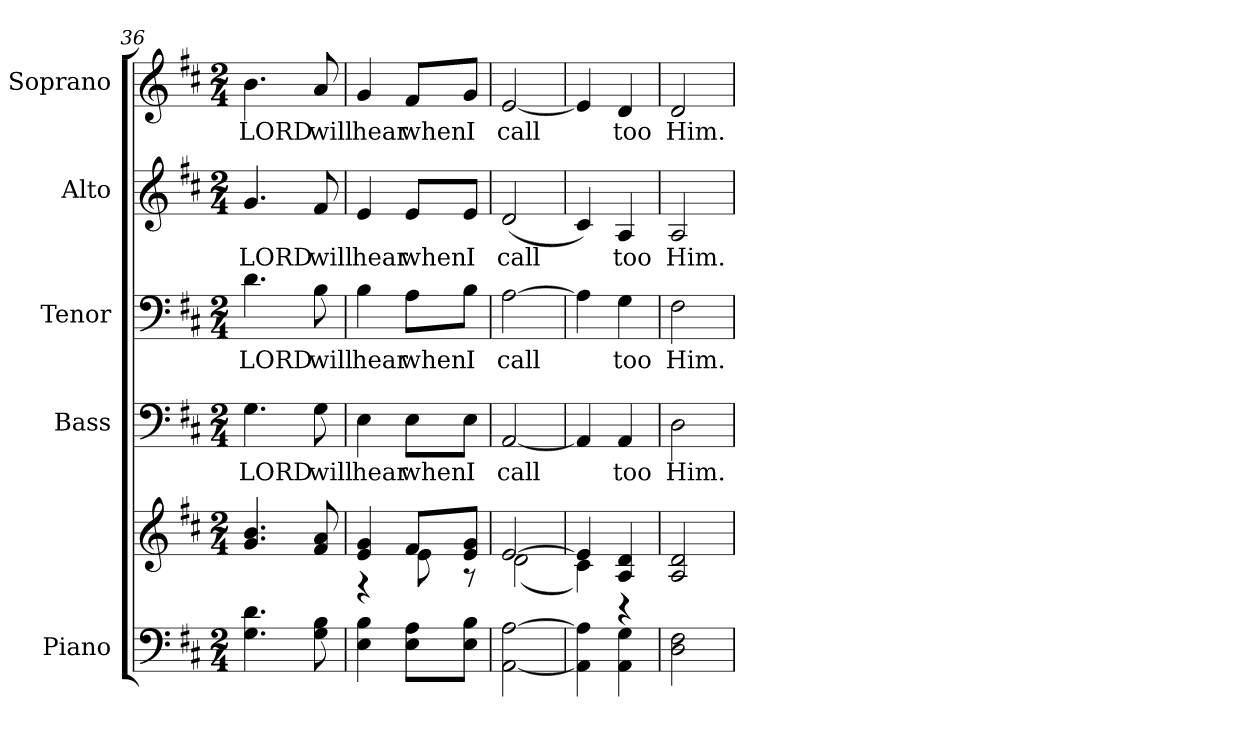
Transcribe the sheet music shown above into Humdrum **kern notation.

**kern	**kern	**kern	**text	**kern	**text	**kern	**text	**kern	**text
*part5	*part5	*part4	*part4	*part3	*part3	*part2	*part2	*part1	*part1
*staff6	*staff5	*staff4	*staff4	*staff3	*staff3	*staff2	*staff2	*staff1	*staff1
*I"Piano	*	*I"Bass	*	*I"Tenor	*	*I"Alto	*	*I"Soprano	*
*I'Pno.	*	*I'B.	*	*	*	*I'A.	*	*I'S.	*
*clefF4	*clefG2	*clefF4	*	*clefF4	*	*clefG2	*	*clefG2	*
*k[f#c#]	*k[f#c#]	*k[f#c#]	*	*k[f#c#]	*	*k[f#c#]	*	*k[f#c#]	*
*D:	*D:	*D:	*	*D:	*	*D:	*	*D:	*
*M2/4	*M2/4	*M2/4	*	*M2/4	*	*M2/4	*	*M2/4	*
=36	=36	=36	=36	=36	=36	=36	=36	=36	=36
!	!	!	!LO:LY:b:color=#000000	!	!	!	!	!	!
!	!	!	!	!	!LO:LY:b:color=#000000	!	!	!	!
!	!	!	!	!	!	!	!LO:LY:b:color=#000000	!	!
!	!	!	!	!	!	!	!	!	!LO:LY:b:color=#000000
4.Gi\ 4.di	4.gi/ 4.bi	4.Gi\	LORD	4.di\	LORD	4.gi/	LORD	4.bi\	LORD
!	!	!	!LO:LY:b:color=#000000	!	!	!	!	!	!
!	!	!	!	!	!LO:LY:b:color=#000000	!	!	!	!
!	!	!	!	!	!	!	!LO:LY:b:color=#000000	!	!
!	!	!	!	!	!	!	!	!	!LO:LY:b:color=#000000
8Gi\ 8Bi	8f#i/ 8ai	8Gi\	will	8Bi\	will	8f#i/	will	8ai/	will
=37	=37	=37	=37	=37	=37	=37	=37	=37	=37
*	*^	*	*	*	*	*	*	*	*
!	!	!	!	!LO:LY:b:color=#000000	!	!	!	!	!	!
!	!	!	!	!	!	!LO:LY:b:color=#000000	!	!	!	!
!	!	!	!	!	!	!	!	!LO:LY:b:color=#000000	!	!
!	!	!	!	!	!	!	!	!	!	!LO:LY:b:color=#000000
4Ei\ 4Bi	4ei/ 4gi	4r	4Ei\	hear	4Bi\	hear	4ei/	hear	4gi/	hear
!	!	!	!	!LO:LY:b:color=#000000	!	!	!	!	!	!
!	!	!	!	!	!	!LO:LY:b:color=#000000	!	!	!	!
!	!	!	!	!	!	!	!	!LO:LY:b:color=#000000	!	!
!	!	!	!	!	!	!	!	!	!	!LO:LY:b:color=#000000
8Ei\ 8Ai\L	8f#i/L	8ei\	8Ei\L	when	8Ai\L	when	8ei/L	when	8f#i/L	when
!	!	!	!	!LO:LY:b:color=#000000	!	!	!	!	!	!
!	!	!	!	!	!	!LO:LY:b:color=#000000	!	!	!	!
!	!	!	!	!	!	!	!	!LO:LY:b:color=#000000	!	!
!	!	!	!	!	!	!	!	!	!	!LO:LY:b:color=#000000
8Ei\ 8Bi\J	8ei/ 8gi/J	8r	8Ei\J	I	8Bi\J	I	8ei/J	I	8gi/J	I
=38	=38	=38	=38	=38	=38	=38	=38	=38	=38	=38
!	!	!	!	!LO:LY:b:color=#000000	!	!	!	!	!	!
!	!	!	!	!	!	!LO:LY:b:color=#000000	!	!	!	!
!	!	!	!	!	!	!	!	!LO:LY:b:color=#000000	!	!
!	!	!	!	!	!	!	!	!	!	!LO:LY:b:color=#000000
[<2AAi\ [>2Ai	[>2ei/	(2di\	[<2AAi/	call	[>2Ai\	call	(2di/	call	[<2ei/	call
=39	=39	=39	=39	=39	=39	=39	=39	=39	=39	=39
4AAi\] 4Ai]	4ei/]	4c#i\)	4AAi/]	.	4Ai\]	.	4c#i/)	.	4ei/]	.
!	!	!	!	!LO:LY:b:color=#000000	!	!	!	!	!	!
!	!	!	!	!	!	!LO:LY:b:color=#000000	!	!	!	!
!	!	!	!	!	!	!	!	!LO:LY:b:color=#000000	!	!
!	!	!	!	!	!	!	!	!	!	!LO:LY:b:color=#000000
4AAi\ 4Gi	4Ai/ 4di	4r	4AAi/	too	4Gi\	too	4Ai/	too	4di/	too
*	*v	*v	*	*	*	*	*	*	*	*
=40	=40	=40	=40	=40	=40	=40	=40	=40	=40
*	*^	*	*	*	*	*	*	*	*
!	!	!	!	!LO:LY:b:color=#000000	!	!	!	!	!	!
*	*v	*v	*	*	*	*	*	*	*	*
*	*^	*	*	*	*	*	*	*	*
!	!	!	!	!	!	!LO:LY:b:color=#000000	!	!	!	!
*	*v	*v	*	*	*	*	*	*	*	*
*	*^	*	*	*	*	*	*	*	*
!	!	!	!	!	!	!	!	!LO:LY:b:color=#000000	!	!
*	*v	*v	*	*	*	*	*	*	*	*
*	*^	*	*	*	*	*	*	*	*
!	!	!	!	!	!	!	!	!	!	!LO:LY:b:color=#000000
*	*v	*v	*	*	*	*	*	*	*	*
2Di\ 2F#i	2Ai/ 2di	2Di\	Him.	2F#i\	Him.	2Ai/	Him.	2di/	Him.
=	=	=	=	=	=	=	=	=	=
*-	*-	*-	*-	*-	*-	*-	*-	*-	*-
